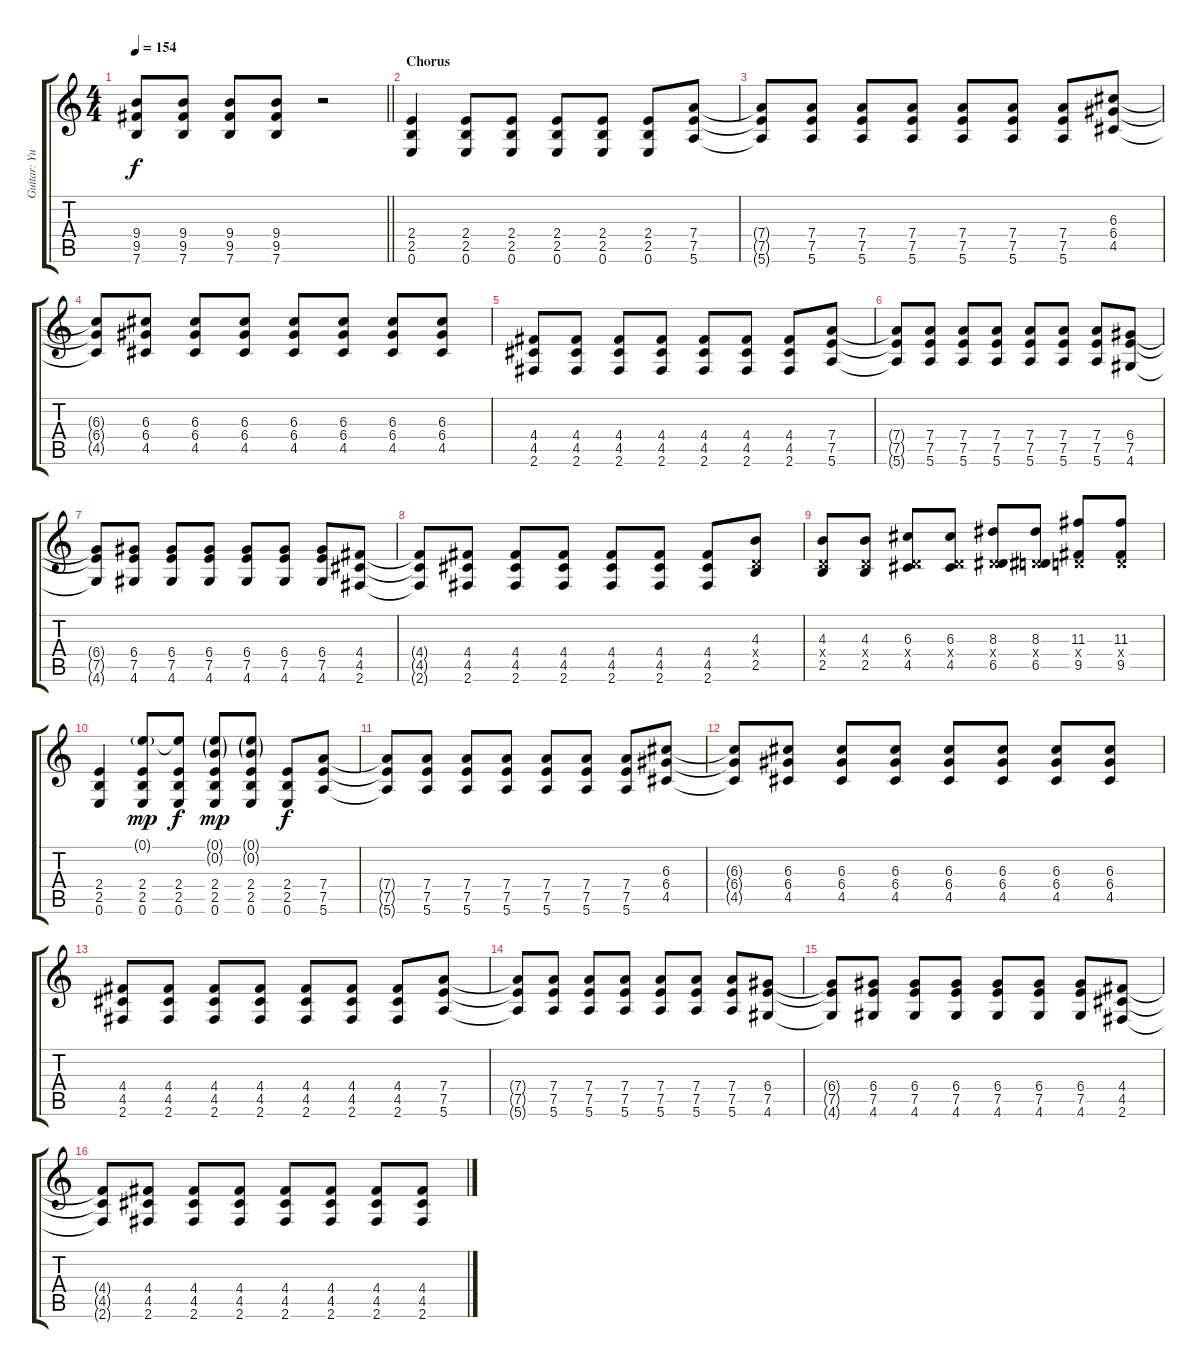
\track ("Guitar: Yui Hirasawa" "Guitar: Yu") {instrument distortionguitar}
\staff {score tabs}
\tuning (E4 B3 G3 D3 A2 E2) {hide}
\ts (4 4)
\tempo 154
\clef g2
\barLineRight lightlight
\ks c
(9.4 9.5 7.6).8{dy f} (9.4 9.5 7.6).8 (9.4 9.5 7.6).8 (9.4 9.5 7.6).8 r.2 |
\section ("" "Chorus")
(2.4 2.5 0.6).4 (2.4 2.5 0.6).8 (2.4 2.5 0.6).8 (2.4 2.5 0.6).8 (2.4 2.5 0.6).8 (2.4 2.5 0.6).8 (7.4 7.5 5.6).8 |
(7.4{t} 7.5{t} 5.6{t}).8 (7.4 7.5 5.6).8 (7.4 7.5 5.6).8 (7.4 7.5 5.6).8 (7.4 7.5 5.6).8 (7.4 7.5 5.6).8 (7.4 7.5 5.6).8 (6.3 6.4 4.5).8 |
(6.3{t} 6.4{t} 4.5{t}).8 (6.3 6.4 4.5).8 (6.3 6.4 4.5).8 (6.3 6.4 4.5).8 (6.3 6.4 4.5).8 (6.3 6.4 4.5).8 (6.3 6.4 4.5).8 (6.3 6.4 4.5).8 |
(4.4 4.5 2.6).8 (4.4 4.5 2.6).8 (4.4 4.5 2.6).8 (4.4 4.5 2.6).8 (4.4 4.5 2.6).8 (4.4 4.5 2.6).8 (4.4 4.5 2.6).8 (7.4 7.5 5.6).8 |
(7.4{t} 7.5{t} 5.6{t}).8 (7.4 7.5 5.6).8 (7.4 7.5 5.6).8 (7.4 7.5 5.6).8 (7.4 7.5 5.6).8 (7.4 7.5 5.6).8 (7.4 7.5 5.6).8 (6.4 7.5 4.6).8 |
(6.4{t} 7.5{t} 4.6{t}).8 (6.4 7.5 4.6).8 (6.4 7.5 4.6).8 (6.4 7.5 4.6).8 (6.4 7.5 4.6).8 (6.4 7.5 4.6).8 (6.4 7.5 4.6).8 (4.4 4.5 2.6).8 |
(4.4{t} 4.5{t} 2.6{t}).8 (4.4 4.5 2.6).8 (4.4 4.5 2.6).8 (4.4 4.5 2.6).8 (4.4 4.5 2.6).8 (4.4 4.5 2.6).8 (4.4 4.5 2.6).8 (4.3 0.4{x} 2.5).8 |
(4.3 0.4{x} 2.5).8 (4.3 0.4{x} 2.5).8 (6.3 0.4{x} 4.5).8 (6.3 0.4{x} 4.5).8 (8.3 0.4{x} 6.5).8 (8.3 0.4{x} 6.5).8 (11.3 0.4{x} 9.5).8 (11.3 0.4{x} 9.5).8 |
(2.4 2.5 0.6).4 (0.1{g} 2.4 2.5 0.6).8{dy mp} (0.1{t} 2.4 2.5 0.6).8{dy f} (0.1{g} 0.2{g} 2.4 2.5 0.6).8{dy mp} (0.1{g} 0.2{g} 2.4 2.5 0.6).8 (2.4 2.5 0.6).8{dy f} (7.4 7.5 5.6).8 |
(7.4{t} 7.5{t} 5.6{t}).8 (7.4 7.5 5.6).8 (7.4 7.5 5.6).8 (7.4 7.5 5.6).8 (7.4 7.5 5.6).8 (7.4 7.5 5.6).8 (7.4 7.5 5.6).8 (6.3 6.4 4.5).8 |
(6.3{t} 6.4{t} 4.5{t}).8 (6.3 6.4 4.5).8 (6.3 6.4 4.5).8 (6.3 6.4 4.5).8 (6.3 6.4 4.5).8 (6.3 6.4 4.5).8 (6.3 6.4 4.5).8 (6.3 6.4 4.5).8 |
(4.4 4.5 2.6).8 (4.4 4.5 2.6).8 (4.4 4.5 2.6).8 (4.4 4.5 2.6).8 (4.4 4.5 2.6).8 (4.4 4.5 2.6).8 (4.4 4.5 2.6).8 (7.4 7.5 5.6).8 |
(7.4{t} 7.5{t} 5.6{t}).8 (7.4 7.5 5.6).8 (7.4 7.5 5.6).8 (7.4 7.5 5.6).8 (7.4 7.5 5.6).8 (7.4 7.5 5.6).8 (7.4 7.5 5.6).8 (6.4 7.5 4.6).8 |
(6.4{t} 7.5{t} 4.6{t}).8 (6.4 7.5 4.6).8 (6.4 7.5 4.6).8 (6.4 7.5 4.6).8 (6.4 7.5 4.6).8 (6.4 7.5 4.6).8 (6.4 7.5 4.6).8 (4.4 4.5 2.6).8 |
(4.4{t} 4.5{t} 2.6{t}).8 (4.4 4.5 2.6).8 (4.4 4.5 2.6).8 (4.4 4.5 2.6).8 (4.4 4.5 2.6).8 (4.4 4.5 2.6).8 (4.4 4.5 2.6).8 (4.4 4.5 2.6).8
